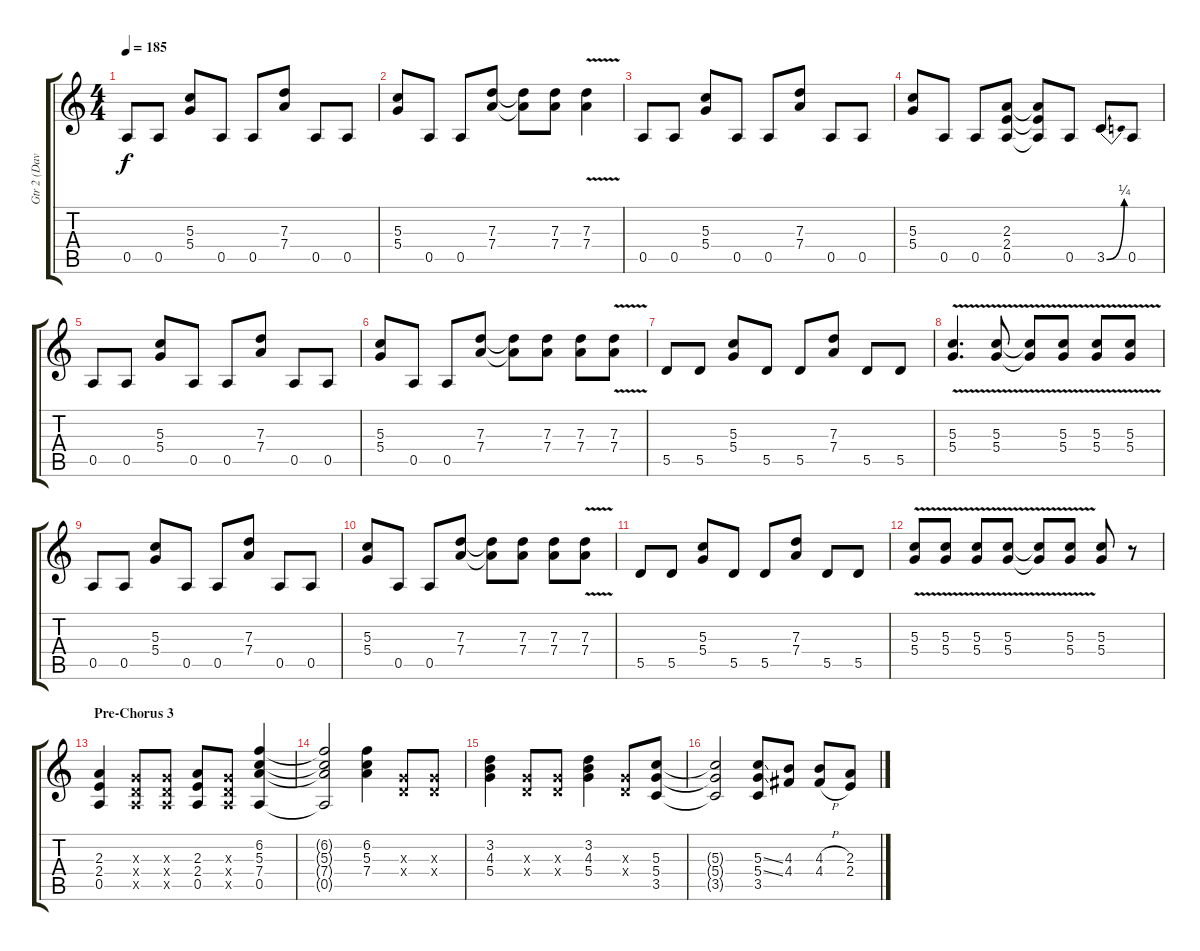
\track ("Gtr 2 (Dave Murray" "Gtr 2 (Dav") {instrument distortionguitar}
\staff {score tabs}
\tuning (E4 B3 G3 D3 A2 E2) {hide}
\ts (4 4)
\tempo 185
\clef g2
\ks c
0.5.8{dy f} 0.5.8 (5.3 5.4).8 0.5.8 0.5.8 (7.3 7.4).8 0.5.8 0.5.8 |
(5.3 5.4).8 0.5.8 0.5.8 (7.3 7.4).8 (7.3{t} 7.4{t}).8 (7.3 7.4).8 (7.3{v} 7.4{v}).4 |
0.5.8 0.5.8 (5.3 5.4).8 0.5.8 0.5.8 (7.3 7.4).8 0.5.8 0.5.8 |
(5.3 5.4).8 0.5.8 0.5.8 (2.3 2.4 0.5).8 (2.3{t} 2.4{t} 0.5{t}).8 0.5.8 3.5{be (bend 0 0 60 1)}.8 0.5.8 |
0.5.8 0.5.8 (5.3 5.4).8 0.5.8 0.5.8 (7.3 7.4).8 0.5.8 0.5.8 |
(5.3 5.4).8 0.5.8 0.5.8 (7.3 7.4).8 (7.3{t} 7.4{t}).8 (7.3 7.4).8 (7.3 7.4).8 (7.3{v} 7.4{v}).8 |
5.5.8 5.5.8 (5.3 5.4).8 5.5.8 5.5.8 (7.3 7.4).8 5.5.8 5.5.8 |
(5.3{v} 5.4{v}).4{d} (5.3{v} 5.4{v}).8 (5.3{t} 5.4{t}).8 (5.3{v} 5.4{v}).8 (5.3{v} 5.4{v}).8 (5.3{v} 5.4{v}).8 |
0.5.8 0.5.8 (5.3 5.4).8 0.5.8 0.5.8 (7.3 7.4).8 0.5.8 0.5.8 |
(5.3 5.4).8 0.5.8 0.5.8 (7.3 7.4).8 (7.3{t} 7.4{t}).8 (7.3 7.4).8 (7.3 7.4).8 (7.3{v} 7.4{v}).8 |
5.5.8 5.5.8 (5.3 5.4).8 5.5.8 5.5.8 (7.3 7.4).8 5.5.8 5.5.8 |
(5.3{v} 5.4{v}).8 (5.3{v} 5.4{v}).8 (5.3{v} 5.4{v}).8 (5.3{v} 5.4{v}).8 (5.3{t} 5.4{t}).8 (5.3{v} 5.4{v}).8 (5.3 5.4).8 r.8 |
\section ("" "Pre-Chorus 3")
(2.3 2.4 0.5).4 (0.3{x} 0.4{x} 0.5{x}).8 (0.3{x} 0.4{x} 0.5{x}).8 (2.3 2.4 0.5).8 (0.3{x} 0.4{x} 0.5{x}).8 (6.2 5.3 7.4 0.5).4 |
(6.2{t} 5.3{t} 7.4{t} 0.5{t}).2 (6.2 5.3 7.4).4 (0.3{x} 0.4{x}).8 (0.3{x} 0.4{x}).8 |
(3.2 4.3 5.4).4 (0.3{x} 0.4{x}).8 (0.3{x} 0.4{x}).8 (3.2 4.3 5.4).4 (0.3{x} 0.4{x}).8 (5.3 5.4 3.5).8 |
(5.3{t} 5.4{t} 3.5{t}).2 (5.3{ss} 5.4{ss} 3.5).8 (4.3 4.4).8 (4.3{h} 4.4{h}).8 (2.3 2.4).8
